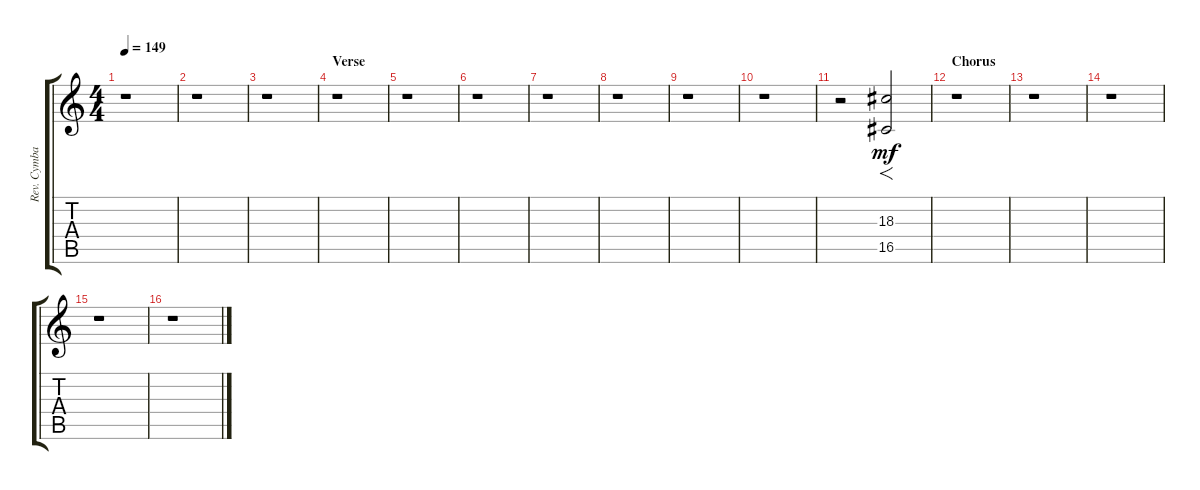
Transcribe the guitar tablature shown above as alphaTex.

\track ("Rev. Cymbals" "Rev. Cymba") {instrument reversecymbal}
\staff {score tabs}
\tuning (E4 B3 G3 D3 A2 E2) {hide}
\ts (4 4)
\tempo 149
\clef g2
\ks c
r.1{dy p} |
r.1 |
r.1 |
\section ("" "Verse")
r.1 |
r.1 |
r.1 |
r.1 |
r.1 |
r.1 |
r.1 |
r.2 (18.3 16.5).2{f dy mf} |
\section ("" "Chorus")
r.1 |
r.1 |
r.1 |
r.1 |
r.1
